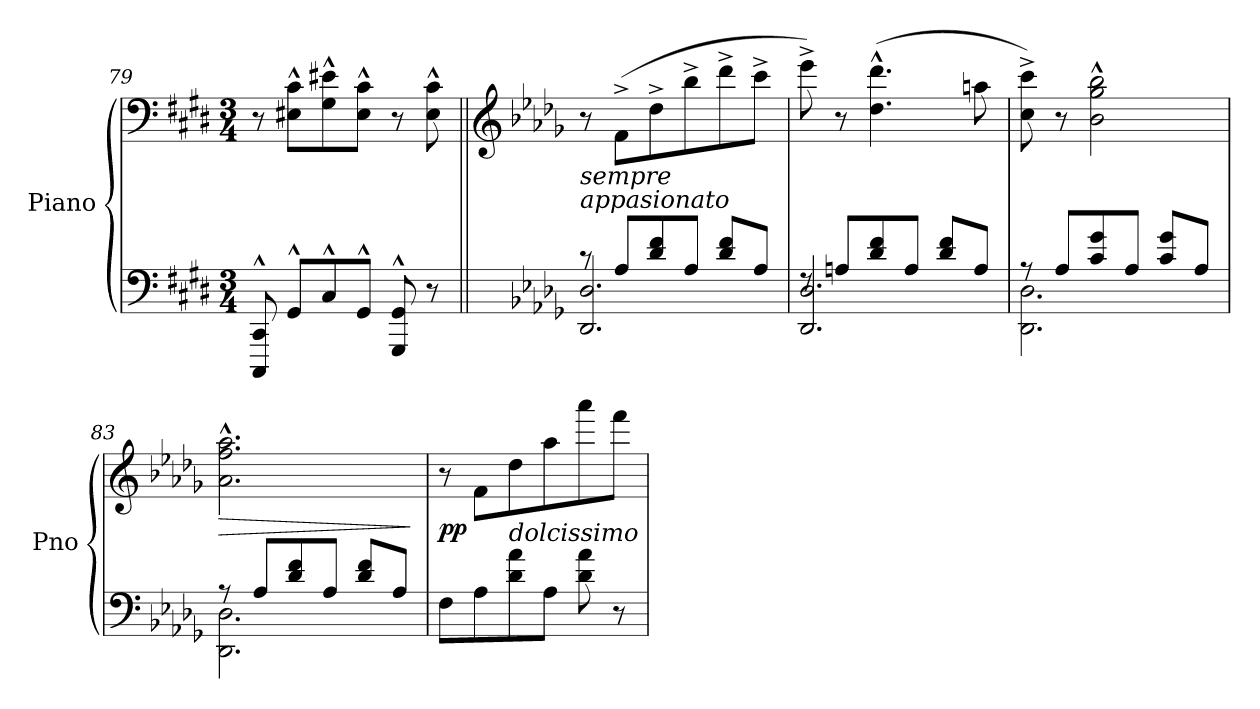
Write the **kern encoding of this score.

**kern	**kern	**dynam
*part1	*part1	*part1
*staff2	*staff1	*staff1/2
*I"Piano	*	*
*I'Pno	*	*
*clefF4	*clefF4	*
*k[f#c#g#d#]	*k[f#c#g#d#]	*
*M3/4	*M3/4	*
=79	=79	=79
8CCC#/^^ 8CC#/^^	8r	.
8GG#^^/L	8E#X\^^ 8c#\^^L	.
8C#^^/	8G#\^^ 8e#X\^^	.
8GG#^^/J	8E#\^^ 8c#\^^J	.
8GGG#/^^ 8GG#/^^	8r	.
8r	8E#\^^ 8c#\^^	.
=80||	=80||	=80||
*	*clefG2	*
*k[b-e-a-d-g-]	*k[b-e-a-d-g-]	*
*^	*	*
!LO:TX:a:i:t=appasionato	!	!	!
!LO:TX:a:i:t=sempre	!	!	!
8r	2.DD-/ 2.D-/	8r	.
!	!	!	!LO:DY:b
8A-/L	.	(8f^\L	other-dynamics
8d-/ 8f/	.	8dd-^\	.
8A-/J	.	8bb-^\	.
8d-/ 8f/L	.	8ddd-^\	.
8A-/J	.	8ccc^\J	.
=81	=81	=81	=81
8rF	2.DD-/ 2.D-/	8eee-^\)	.
8An/L	.	8r	.
8d-/ 8f/	.	(4.dd-\^^ 4.ddd-\^^	.
8A/J	.	.	.
8d-/ 8f/L	.	.	.
8A/J	.	8aan\	.
!!LO:LB:g=z
=82	=82	=82	=82
8rA	2.DD-\ 2.D-\	8cc\^ 8ccc\^)	.
8A-/L	.	8r	.
8c/ 8g-/	.	2b-\^^ 2gg-\^^ 2bb-\^^	.
8A-/J	.	.	.
8c/ 8g-/L	.	.	.
8A-/J	.	.	.
=83	=83	=83	=83
!	!	!	!LO:HP:b
8rA	2.DD-\ 2.D-\	2.a-\^^ 2.ff\^^ 2.aa-\^^	>
8A-/L	.	.	.
8d-/ 8f/	.	.	.
8A-/J	.	.	.
8d-/ 8f/L	.	.	.
8A-/J	.	.	.
*v	*v	*	*
.	.	]
=84	=84	=84
!	!	!LO:DY:b
8F\L	8r	pp
8A-\	8f\L	.
!LO:TX:a:i:t=dolcissimo	!	!
8d-\ 8a-\	8dd-\	.
8A-\J	8aa-\	.
8d-\ 8a-\	8aaa-\	.
8r	8fff\J	.
=	=	=
*-	*-	*-
